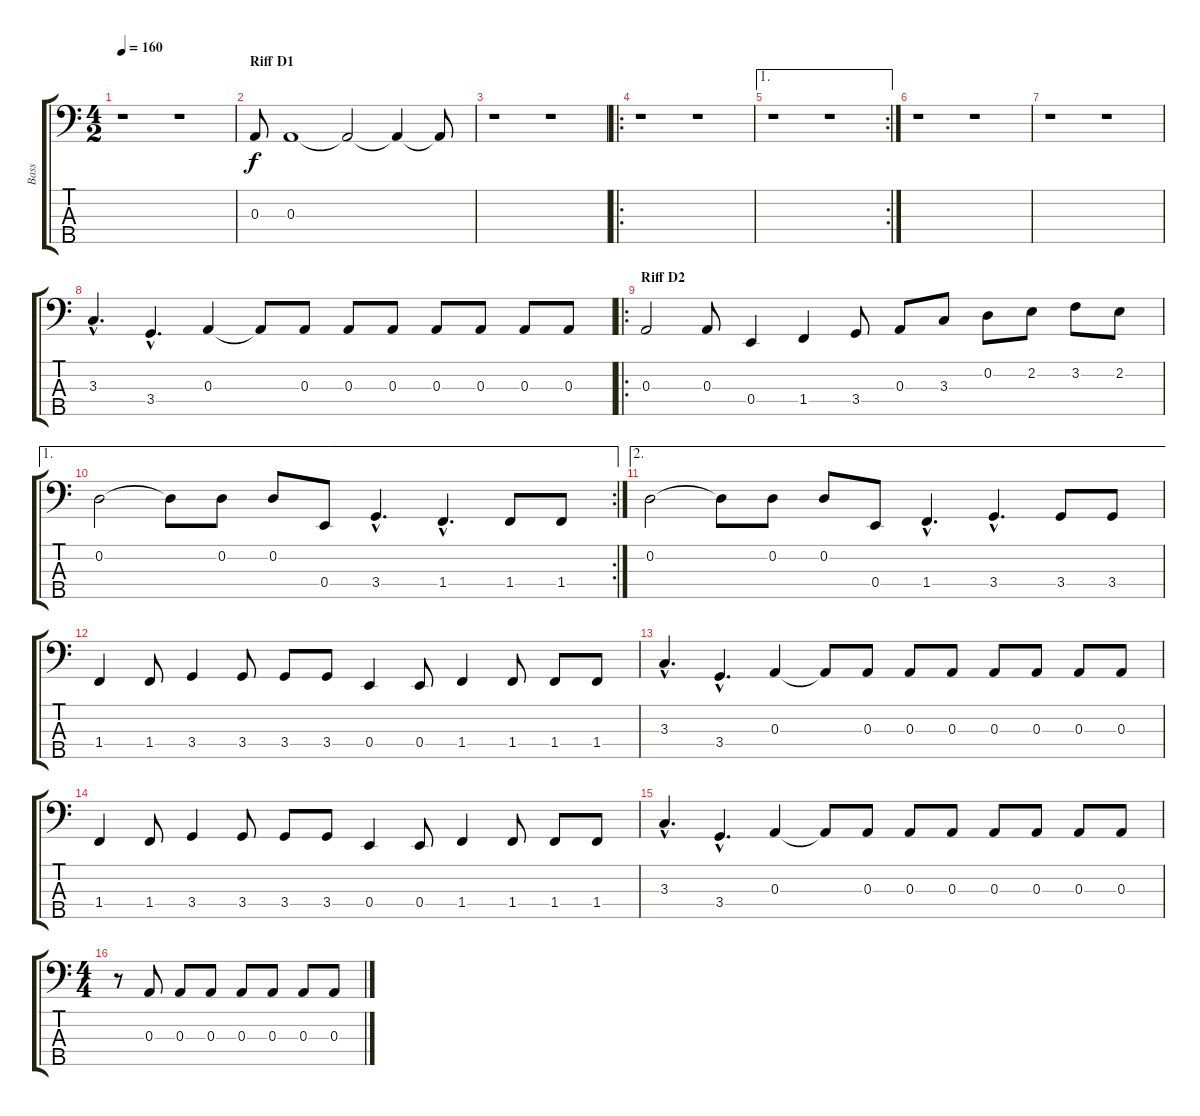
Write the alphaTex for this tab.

\track ("Bass" "Bass") {instrument electricbassfinger}
\staff {score tabs}
\tuning (G2 D2 A1 E1 B0) {hide}
\ts (4 2)
\tempo 160
\clef f4
\ks c
r.1{dy f} r.1 |
\section ("" "Riff D1")
0.3.8 0.3.1 0.3{t}.2 0.3{t}.4 0.3{t}.8 |
r.1 r.1 |
\ro
r.1 r.1 |
\ae 1
\rc 2
r.1 r.1 |
r.1 r.1 |
r.1 r.1 |
3.3{hac}.4{d} 3.4{hac}.4{d} 0.3.4 0.3{t}.8 0.3.8 0.3.8 0.3.8 0.3.8 0.3.8 0.3.8 0.3.8 |
\ro
\section ("" "Riff D2")
0.3.2 0.3.8 0.4.4 1.4.4 3.4.8 0.3.8 3.3.8 0.2.8 2.2.8 3.2.8 2.2.8 |
\ae 1
\rc 2
0.2.2 0.2{t}.8 0.2.8 0.2.8 0.4.8 3.4{hac}.4{d} 1.4{hac}.4{d} 1.4.8 1.4.8 |
\ae 2
0.2.2 0.2{t}.8 0.2.8 0.2.8 0.4.8 1.4{hac}.4{d} 3.4{hac}.4{d} 3.4.8 3.4.8 |
1.4.4 1.4.8 3.4.4 3.4.8 3.4.8 3.4.8 0.4.4 0.4.8 1.4.4 1.4.8 1.4.8 1.4.8 |
3.3{hac}.4{d} 3.4{hac}.4{d} 0.3.4 0.3{t}.8 0.3.8 0.3.8 0.3.8 0.3.8 0.3.8 0.3.8 0.3.8 |
1.4.4 1.4.8 3.4.4 3.4.8 3.4.8 3.4.8 0.4.4 0.4.8 1.4.4 1.4.8 1.4.8 1.4.8 |
3.3{hac}.4{d} 3.4{hac}.4{d} 0.3.4 0.3{t}.8 0.3.8 0.3.8 0.3.8 0.3.8 0.3.8 0.3.8 0.3.8 |
\ts (4 4)
r.8 0.3.8 0.3.8 0.3.8 0.3.8 0.3.8 0.3.8 0.3.8
